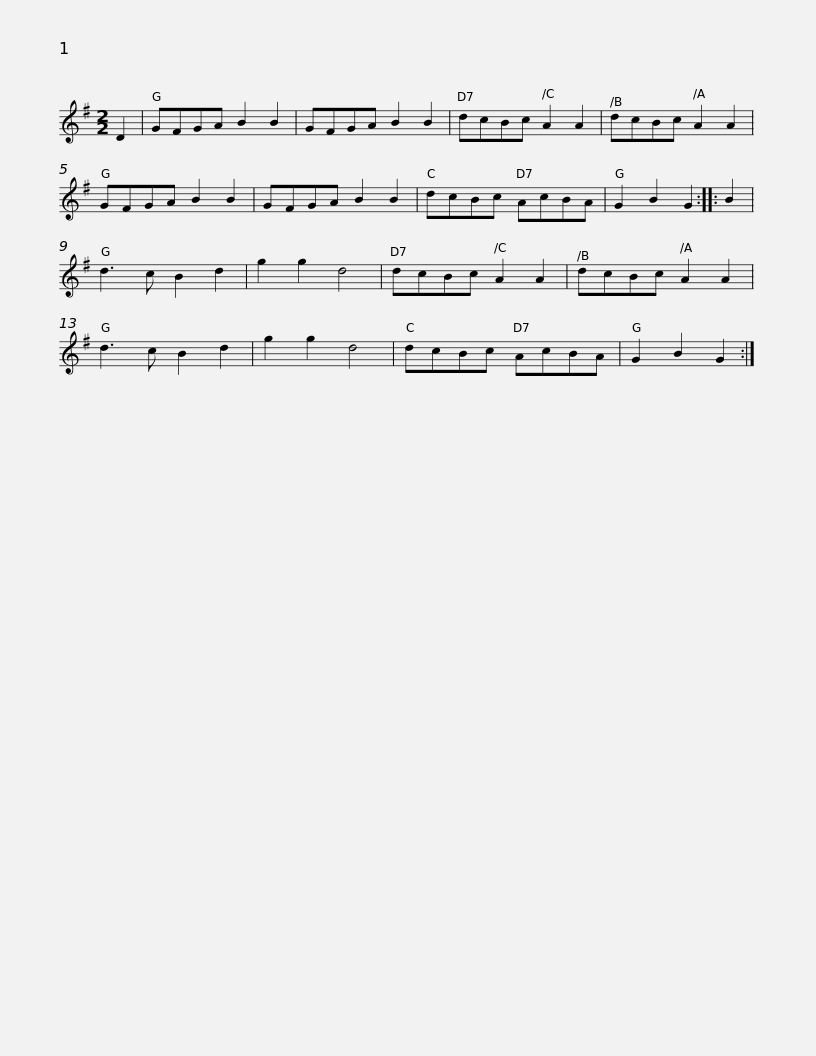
X:1
L:1/8
M:2/2
I:linebreak $
K:G
V:1 treble
V:1
 D2 | GFGA B2 B2 | GFGA B2 B2 | dcBc A2 A2 | dcBc A2 A2 | %5
 GFGA B2 B2 | GFGA B2 B2 |$ dcBc AcBA | G2 B2 G2 :: B2 | %10
 d3 c B2 d2 | g2 g2 d4 | dcBc A2 A2 | dcBc A2 A2 | d3 c B2 d2 | %15
 g2 g2 d4 |$ dcBc AcBA | G2 B2 G2 :| %18
